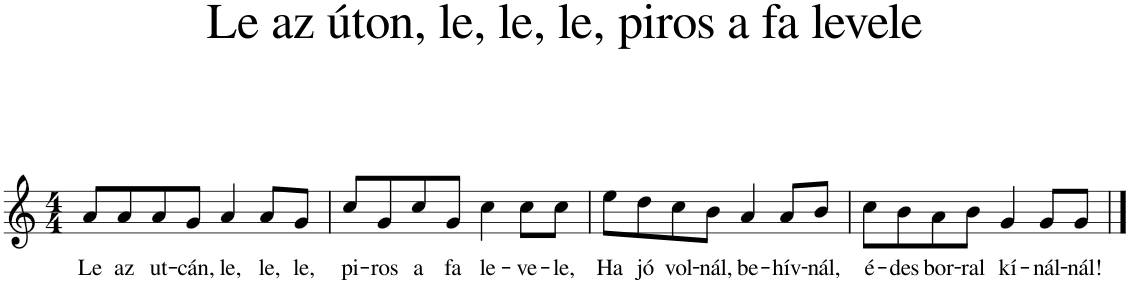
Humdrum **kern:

**kern	**text
*part1	*part1
*staff1	*staff1
*I"Piano	*
*I'Pno.	*
*clefG2	*
*k[]	*
*M4/4	*
=1	=1
!	!LO:LY:b
8a/L	Le
!	!LO:LY:b
8a/	az
!	!LO:LY:b
8a/	ut-
!	!LO:LY:b
8g/J	-cán,
!	!LO:LY:b
4a/	le,
!	!LO:LY:b
8a/L	le,
!	!LO:LY:b
8g/J	le,
=2	=2
!	!LO:LY:b
8cc/L	pi-
!	!LO:LY:b
8g/	-ros
!	!LO:LY:b
8cc/	a
!	!LO:LY:b
8g/J	fa
!	!LO:LY:b
4cc\	le-
!	!LO:LY:b
8cc\L	-ve-
!	!LO:LY:b
8cc\J	-le,
=3	=3
!	!LO:LY:b
8ee\L	Ha
!	!LO:LY:b
8dd\	jó
!	!LO:LY:b
8cc\	vol-
!	!LO:LY:b
8b\J	-nál,
!	!LO:LY:b
4a/	be-
!	!LO:LY:b
8a/L	-hív-
!	!LO:LY:b
8b/J	-nál,
=4	=4
!	!LO:LY:b
8cc\L	é-
!	!LO:LY:b
8b\	-des
!	!LO:LY:b
8a\	bor-
!	!LO:LY:b
8b\J	-ral
!	!LO:LY:b
4g/	kí-
!	!LO:LY:b
8g/L	-nál-
!	!LO:LY:b
8g/J	-nál!
==	==
*-	*-
